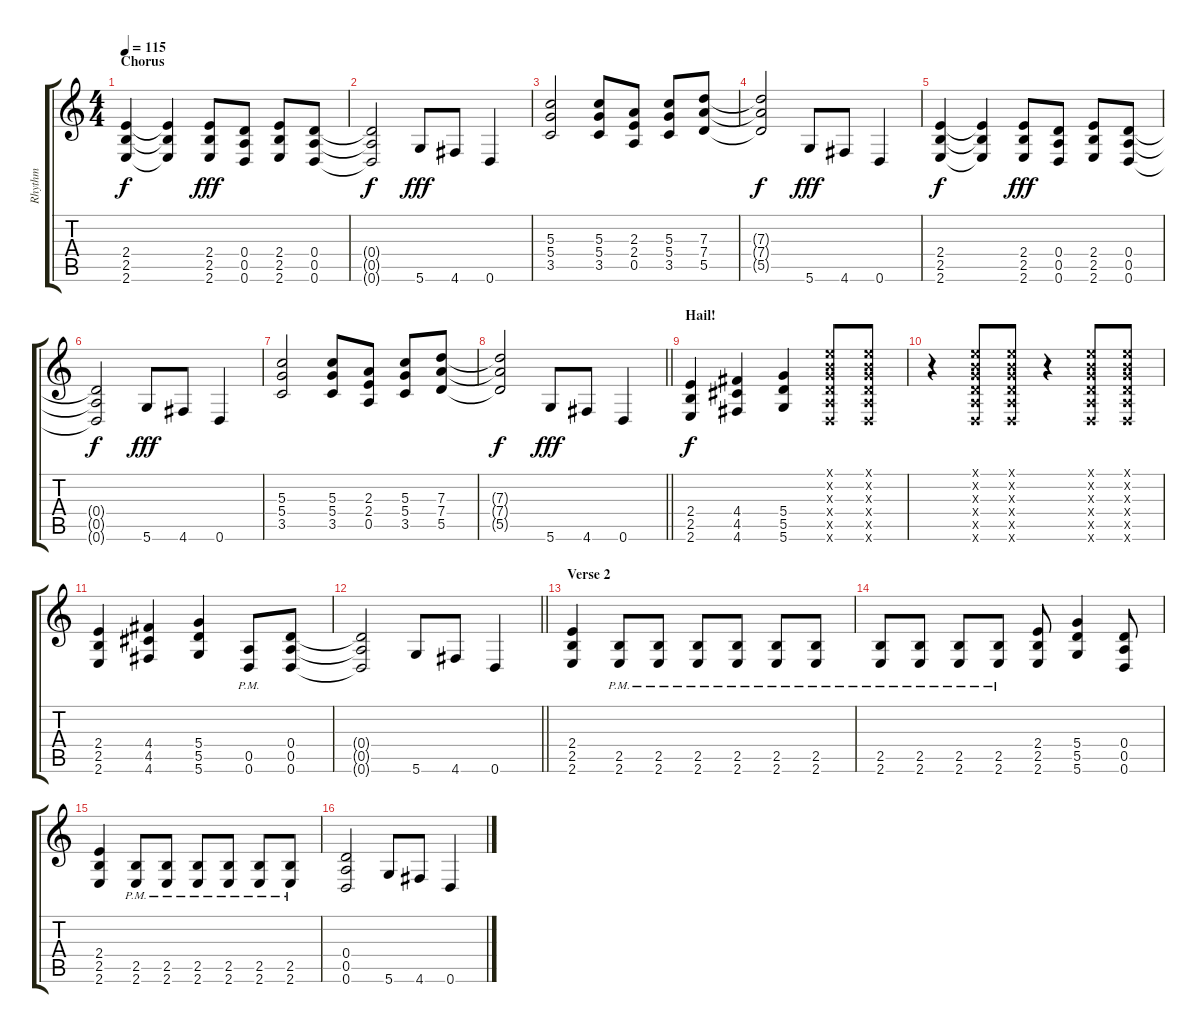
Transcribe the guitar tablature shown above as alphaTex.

\track ("Rhythm" "Rhythm") {instrument distortionguitar}
\staff {score tabs}
\tuning (E4 B3 G3 D3 A2 D2) {hide}
\ts (4 4)
\section ("" "Chorus")
\tempo 115
\clef g2
\ks c
(2.4 2.5 2.6).4{dy f} (2.4{t} 2.5{t} 2.6{t}).4 (2.4 2.5 2.6).8{dy fff} (0.4 0.5 0.6).8 (2.4 2.5 2.6).8 (0.4 0.5 0.6).8 |
(0.4{t} 0.5{t} 0.6{t}).2{dy f} 5.6.8{dy fff} 4.6.8 0.6.4 |
(5.3 5.4 3.5).2 (5.3 5.4 3.5).8 (2.3 2.4 0.5).8 (5.3 5.4 3.5).8 (7.3 7.4 5.5).8 |
(7.3{t} 7.4{t} 5.5{t}).2{dy f} 5.6.8{dy fff} 4.6.8 0.6.4 |
(2.4 2.5 2.6).4{dy f} (2.4{t} 2.5{t} 2.6{t}).4 (2.4 2.5 2.6).8{dy fff} (0.4 0.5 0.6).8 (2.4 2.5 2.6).8 (0.4 0.5 0.6).8 |
(0.4{t} 0.5{t} 0.6{t}).2{dy f} 5.6.8{dy fff} 4.6.8 0.6.4 |
(5.3 5.4 3.5).2 (5.3 5.4 3.5).8 (2.3 2.4 0.5).8 (5.3 5.4 3.5).8 (7.3 7.4 5.5).8 |
\barLineRight lightlight
(7.3{t} 7.4{t} 5.5{t}).2{dy f} 5.6.8{dy fff} 4.6.8 0.6.4 |
\section ("" "Hail!")
(2.4 2.5 2.6).4{dy f} (4.4 4.5 4.6).4 (5.4 5.5 5.6).4 (0.1{x} 0.2{x} 0.3{x} 0.4{x} 0.5{x} 0.6{x}).8 (0.1{x} 0.2{x} 0.3{x} 0.4{x} 0.5{x} 0.6{x}).8 |
r.4 (0.1{x} 0.2{x} 0.3{x} 0.4{x} 0.5{x} 0.6{x}).8 (0.1{x} 0.2{x} 0.3{x} 0.4{x} 0.5{x} 0.6{x}).8 r.4 (0.1{x} 0.2{x} 0.3{x} 0.4{x} 0.5{x} 0.6{x}).8 (0.1{x} 0.2{x} 0.3{x} 0.4{x} 0.5{x} 0.6{x}).8 |
(2.4 2.5 2.6).4 (4.4 4.5 4.6).4 (5.4 5.5 5.6).4 (0.5{pm} 0.6{pm}).8 (0.4 0.5 0.6).8 |
\barLineRight lightlight
(0.4{t} 0.5{t} 0.6{t}).2 5.6.8 4.6.8 0.6.4 |
\section ("" "Verse 2")
(2.4 2.5 2.6).4 (2.5{pm} 2.6{pm}).8 (2.5{pm} 2.6{pm}).8 (2.5{pm} 2.6{pm}).8 (2.5{pm} 2.6{pm}).8 (2.5{pm} 2.6{pm}).8 (2.5{pm} 2.6{pm}).8 |
(2.5{pm} 2.6{pm}).8 (2.5{pm} 2.6{pm}).8 (2.5{pm} 2.6{pm}).8 (2.5{pm} 2.6{pm}).8 (2.4 2.5 2.6).8 (5.4 5.5 5.6).4 (0.4 0.5 0.6).8 |
(2.4 2.5 2.6).4 (2.5{pm} 2.6{pm}).8 (2.5{pm} 2.6{pm}).8 (2.5{pm} 2.6{pm}).8 (2.5{pm} 2.6{pm}).8 (2.5{pm} 2.6{pm}).8 (2.5{pm} 2.6{pm}).8 |
(0.4 0.5 0.6).2 5.6.8 4.6.8 0.6.4
